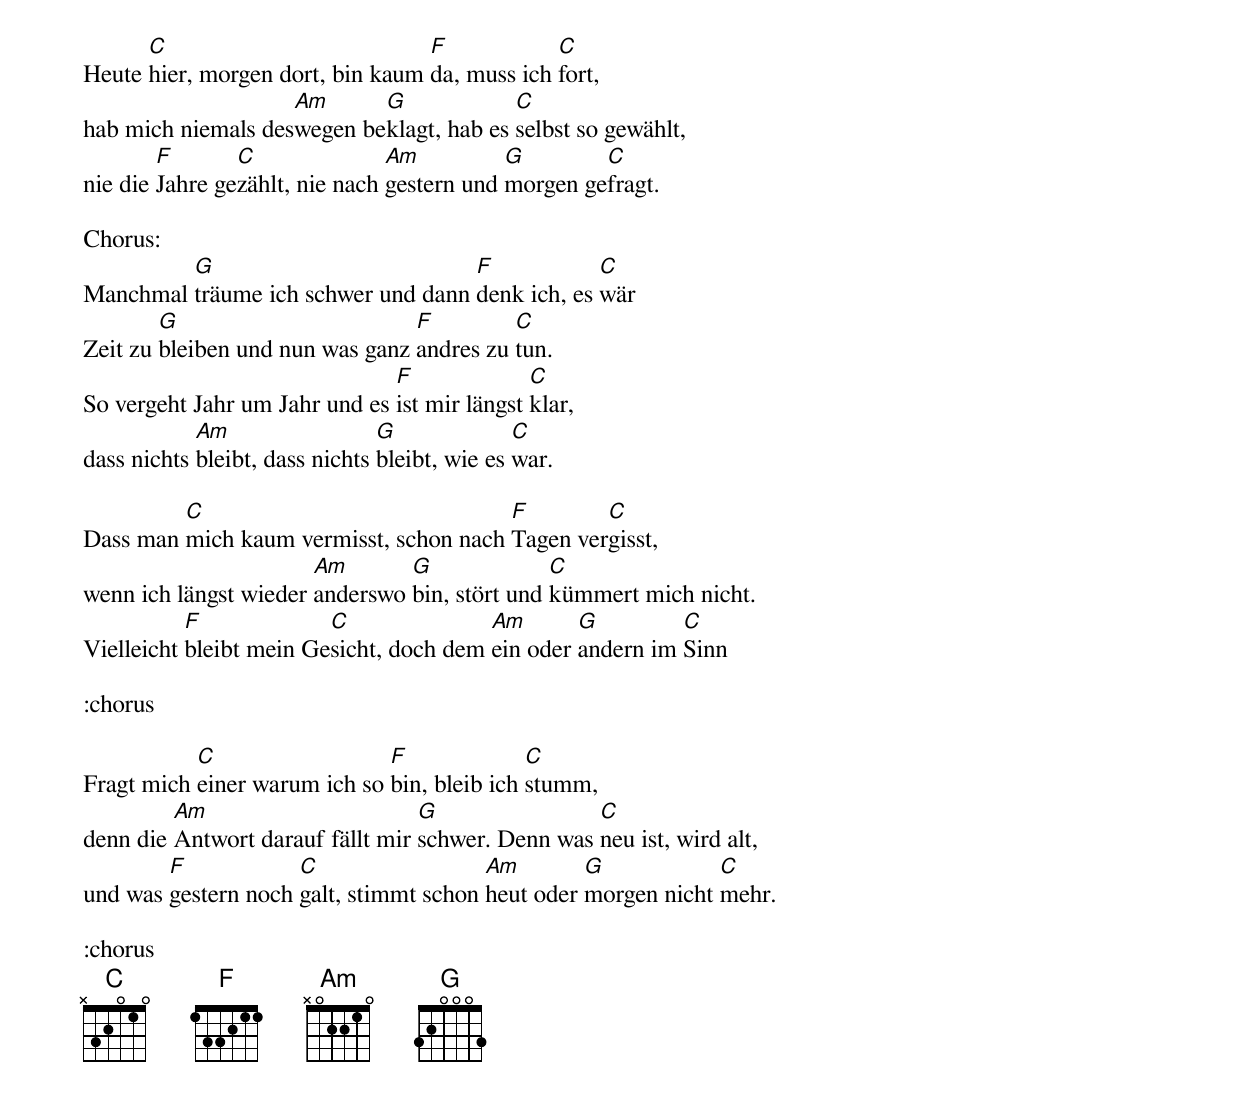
      C                           F            C
Heute hier, morgen dort, bin kaum da, muss ich fort,
                    Am      G             C
hab mich niemals deswegen beklagt, hab es selbst so gewählt,
        F       C               Am          G        C
nie die Jahre gezählt, nie nach gestern und morgen gefragt.

Chorus:
         G                          F            C
Manchmal träume ich schwer und dann denk ich, es wär
        G                        F         C
Zeit zu bleiben und nun was ganz andres zu tun.
                               F              C
So vergeht Jahr um Jahr und es ist mir längst klar,
            Am                  G              C
dass nichts bleibt, dass nichts bleibt, wie es war.

         C                              F        C
Dass man mich kaum vermisst, schon nach Tagen vergisst,
                       Am       G              C
wenn ich längst wieder anderswo bin, stört und kümmert mich nicht.
           F             C               Am       G         C
Vielleicht bleibt mein Gesicht, doch dem ein oder andern im Sinn

:chorus

           C                  F              C
Fragt mich einer warum ich so bin, bleib ich stumm,
         Am                       G                C
denn die Antwort darauf fällt mir schwer. Denn was neu ist, wird alt,
        F            C                  Am        G            C
und was gestern noch galt, stimmt schon heut oder morgen nicht mehr.

:chorus
